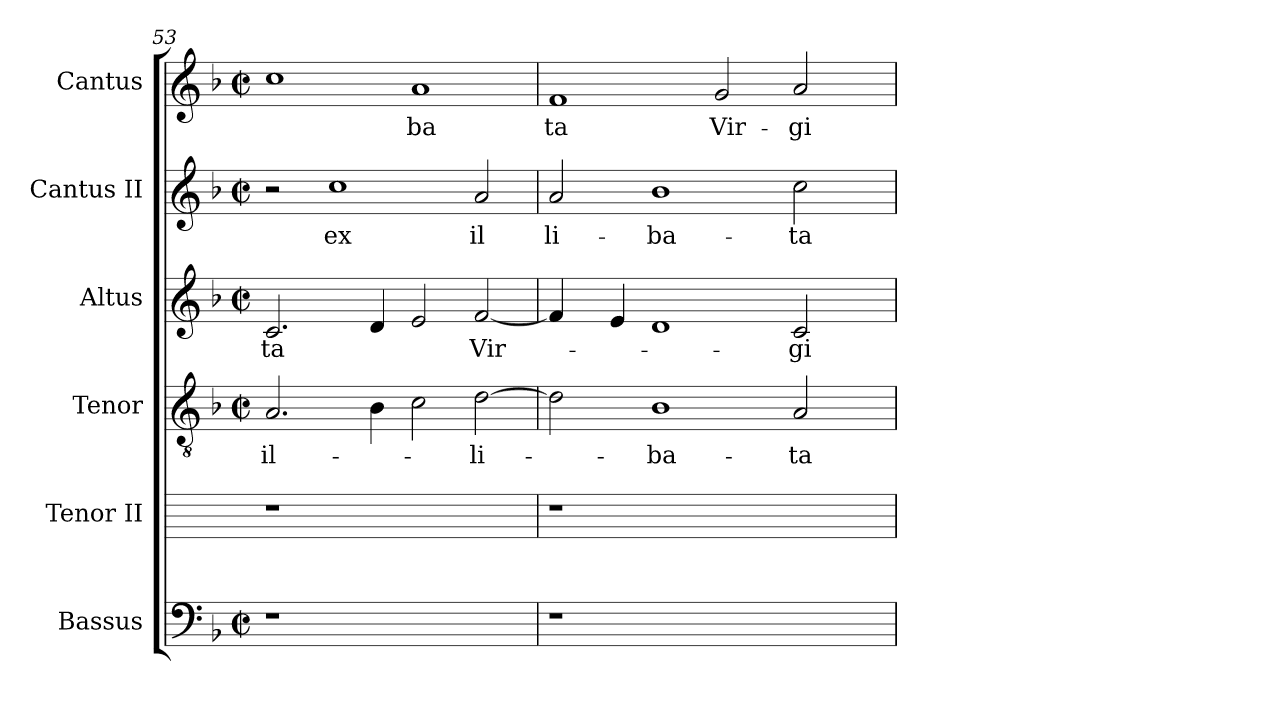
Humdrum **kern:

**kern	**kern	**kern	**text	**kern	**text	**kern	**text	**kern	**text
*part6	*part5	*part4	*part4	*part3	*part3	*part2	*part2	*part1	*part1
*staff6	*staff5	*staff4	*staff4	*staff3	*staff3	*staff2	*staff2	*staff1	*staff1
*I"Bassus	*I"Tenor II	*I"Tenor	*	*I"Altus	*	*I"Cantus II	*	*I"Cantus	*
*I'Bassus	*	*I'Tenor	*	*I'Altus	*	*I'Cantus II	*	*	*
*clefF4	*	*clefGv2	*	*clefG2	*	*clefG2	*	*clefG2	*
*k[b-]	*	*k[b-]	*	*k[b-]	*	*k[b-]	*	*k[b-]	*
*F:	*	*F:	*	*F:	*	*F:	*	*F:	*
*M2/2	*	*M2/2	*	*M2/2	*	*M2/2	*	*M2/2	*
*met(c|)	*	*met(c|)	*	*met(c|)	*	*met(c|)	*	*met(c|)	*
=53	=53	=53	=53	=53	=53	=53	=53	=53	=53
!	!	!	!LO:LY:b:cj	!	!LO:LY:b:cj	!	!	!	!
1r	1r	2.A/	il-	2.c/	-ta	2r	.	1cc	.
!	!	!	!	!	!	!	!LO:LY:b:cj	!	!
.	.	.	.	.	.	1cc	ex	.	.
.	.	4B-\	.	4d/	.	.	.	.	.
!	!	!	!	!	!	!	!	!	!LO:LY:b:cj
1ryy	1ryy	2c\	.	2e/	.	.	.	1a	ba
!	!	!	!LO:LY:b:cj	!	!LO:LY:b	!	!LO:LY:b:cj	!	!
.	.	[>2d\	-li-	[>2f/	Vir-	2a/	il	.	.
!!LO:LB:g=z
=54	=54	=54	=54	=54	=54	=54	=54	=54	=54
!	!	!	!	!	!	!	!LO:LY:b:cj	!	!LO:LY:b:cj
*	*	*^	*	*^	*	*	*	*	*
1r	1r	2d\]	8ryy	.	4f/]	16.ryy	.	2a/	li-	1f	ta
.	.	.	.	.	.	1ryy	.	.	.	.	.
.	.	.	1...ryy	.	.	.	.	.	.	.	.
.	.	.	.	.	4e/	.	.	.	.	.	.
!	!	!	!	!LO:LY:b:cj	!	!	!	!	!LO:LY:b:cj	!	!
.	.	1B-	.	-ba-	1d	.	.	1b-	-ba-	.	.
!	!	!	!	!	!	!	!	!	!	!	!LO:LY:b:cj
1ryy	1ryy	.	.	.	.	.	.	.	.	2g/	Vir-
.	.	.	.	.	.	2ryy	.	.	.	.	.
!	!	!	!	!LO:LY:b:cj	!	!	!LO:LY:b:cj	!	!LO:LY:b:cj	!	!LO:LY:b:cj
.	.	2A/	.	-ta	2c/	.	-gi	2cc\	-ta	2a/	-gi-
.	.	.	.	.	.	4ryy	.	.	.	.	.
.	.	.	.	.	.	8ryy	.	.	.	.	.
.	.	.	.	.	.	32ryy	.	.	.	.	.
*	*	*v	*v	*	*	*	*	*	*	*	*
*	*	*	*	*v	*v	*	*	*	*	*
=	=	=	=	=	=	=	=	=	=
*-	*-	*-	*-	*-	*-	*-	*-	*-	*-
